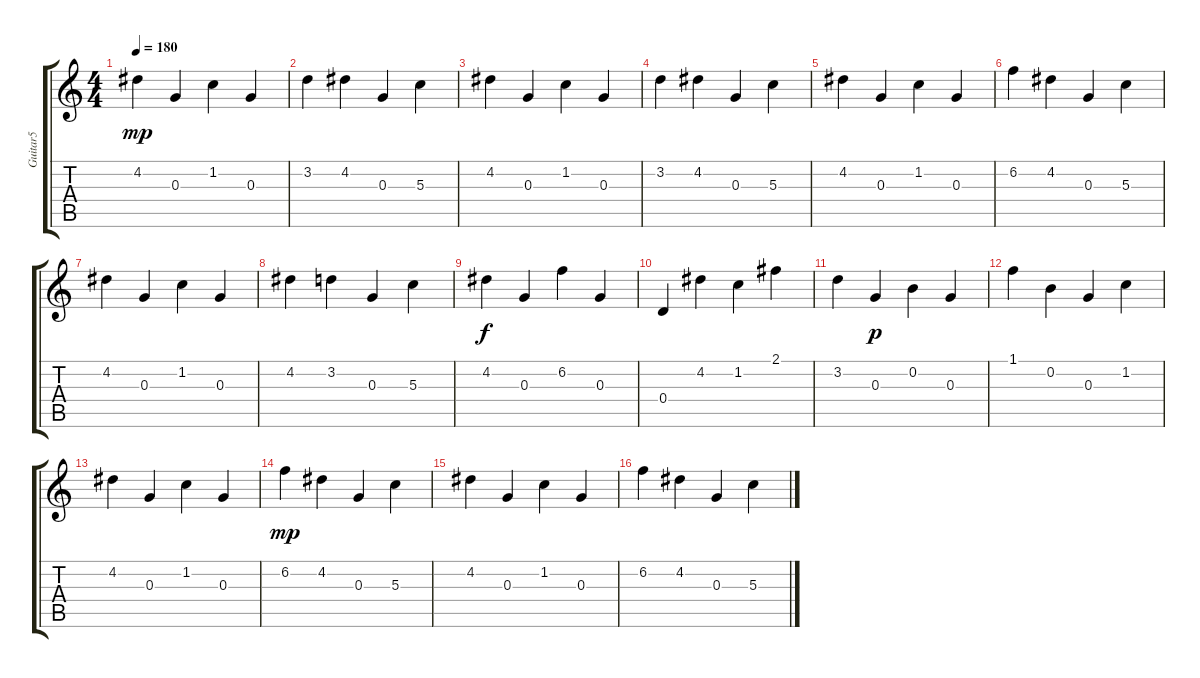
\track ("Guitar5" "Guitar5") {instrument acousticguitarnylon}
\staff {score tabs}
\tuning (E4 B3 G3 D3 A2 E2) {hide}
\ts (4 4)
\tempo 180
\clef g2
\ks c
4.2.4{dy mp} 0.3.4 1.2.4 0.3.4 |
3.2.4 4.2.4 0.3.4 5.3.4 |
4.2.4 0.3.4 1.2.4 0.3.4 |
3.2.4 4.2.4 0.3.4 5.3.4 |
4.2.4 0.3.4 1.2.4 0.3.4 |
6.2.4 4.2.4 0.3.4 5.3.4 |
4.2.4 0.3.4 1.2.4 0.3.4 |
4.2.4 3.2.4 0.3.4 5.3.4 |
4.2.4{dy f} 0.3.4 6.2.4 0.3.4 |
0.4.4 4.2.4 1.2.4 2.1.4 |
3.2.4 0.3.4{dy p} 0.2.4 0.3.4 |
1.1.4 0.2.4 0.3.4 1.2.4 |
4.2.4 0.3.4 1.2.4 0.3.4 |
6.2.4{dy mp} 4.2.4 0.3.4 5.3.4 |
4.2.4 0.3.4 1.2.4 0.3.4 |
6.2.4 4.2.4 0.3.4 5.3.4
